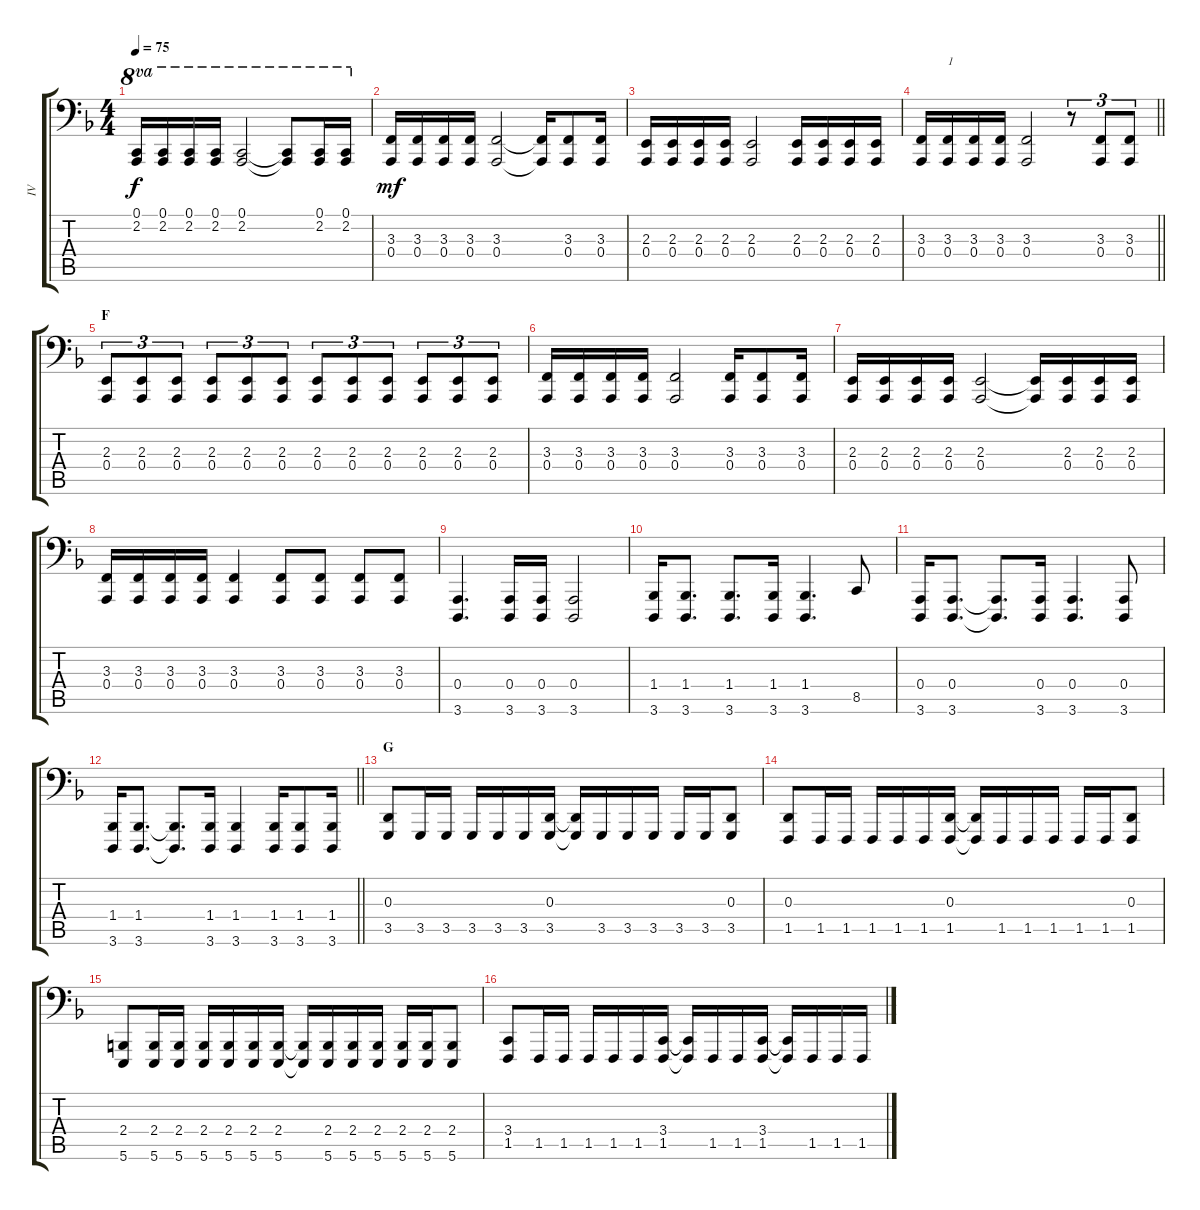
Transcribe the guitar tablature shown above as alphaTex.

\track ("IV" "IV") {instrument cello}
\staff {score tabs}
\tuning (C3 G2 D2 A1 E1 B0) {hide}
\ts (4 4)
\tempo 75
\clef f4
\ks dminor
(0.1 2.2).16{ot 8va dy f} (0.1 2.2).16{ot 8va} (0.1 2.2).16{ot 8va} (0.1 2.2).16{ot 8va} (0.1 2.2).2{ot 8va} (0.1{t} 2.2{t}).8{ot 8va} (0.1 2.2).16{ot 8va} (0.1 2.2).16{ot 8va} |
(3.3 0.4).16{dy mf} (3.3 0.4).16 (3.3 0.4).16 (3.3 0.4).16 (3.3 0.4).2 (3.3{t} 0.4{t}).16 (3.3 0.4).8 (3.3 0.4).16 |
(2.3 0.4).16 (2.3 0.4).16 (2.3 0.4).16 (2.3 0.4).16 (2.3 0.4).2 (2.3 0.4).16 (2.3 0.4).16 (2.3 0.4).16 (2.3 0.4).16 |
\barLineRight lightlight
(3.3 0.4).16 (3.3 0.4).16{txt "1"} (3.3 0.4).16 (3.3 0.4).16 (3.3 0.4).2 r.8{tu (3 2)} (3.3 0.4).8{tu (3 2)} (3.3 0.4).8{tu (3 2)} |
\section ("" "F")
(2.3 0.4).8{tu (3 2)} (2.3 0.4).8{tu (3 2)} (2.3 0.4).8{tu (3 2)} (2.3 0.4).8{tu (3 2)} (2.3 0.4).8{tu (3 2)} (2.3 0.4).8{tu (3 2)} (2.3 0.4).8{tu (3 2)} (2.3 0.4).8{tu (3 2)} (2.3 0.4).8{tu (3 2)} (2.3 0.4).8{tu (3 2)} (2.3 0.4).8{tu (3 2)} (2.3 0.4).8{tu (3 2)} |
(3.3 0.4).16 (3.3 0.4).16 (3.3 0.4).16 (3.3 0.4).16 (3.3 0.4).2 (3.3 0.4).16 (3.3 0.4).8 (3.3 0.4).16 |
(2.3 0.4).16 (2.3 0.4).16 (2.3 0.4).16 (2.3 0.4).16 (2.3 0.4).2 (2.3{t} 0.4{t}).16 (2.3 0.4).16 (2.3 0.4).16 (2.3 0.4).16 |
(3.3 0.4).16 (3.3 0.4).16 (3.3 0.4).16 (3.3 0.4).16 (3.3 0.4).4 (3.3 0.4).8 (3.3 0.4).8 (3.3 0.4).8 (3.3 0.4).8 |
(0.4 3.6).4{d} (0.4 3.6).16 (0.4 3.6).16 (0.4 3.6).2 |
(1.4 3.6).16 (1.4 3.6).8{d} (1.4 3.6).8{d} (1.4 3.6).16 (1.4 3.6).4{d} 8.5.8 |
(0.4 3.6).16 (0.4 3.6).8{d} (0.4{t} 3.6{t}).8{d} (0.4 3.6).16 (0.4 3.6).4{d} (0.4 3.6).8 |
\barLineRight lightlight
(1.4 3.6).16 (1.4 3.6).8{d} (1.4{t} 3.6{t}).8{d} (1.4 3.6).16 (1.4 3.6).4 (1.4 3.6).16 (1.4 3.6).8 (1.4 3.6).16 |
\section ("" "G")
(0.3 3.5).8 3.5.16 3.5.16 3.5.16 3.5.16 3.5.16 (0.3 3.5).16 (0.3{t} 3.5{t}).16 3.5.16 3.5.16 3.5.16 3.5.16 3.5.16 (0.3 3.5).8 |
(0.3 1.5).8 1.5.16 1.5.16 1.5.16 1.5.16 1.5.16 (0.3 1.5).16 (0.3{t} 1.5{t}).16 1.5.16 1.5.16 1.5.16 1.5.16 1.5.16 (0.3 1.5).8 |
(2.4 5.6).8 (2.4 5.6).16 (2.4 5.6).16 (2.4 5.6).16 (2.4 5.6).16 (2.4 5.6).16 (2.4 5.6).16 (2.4{t} 5.6{t}).16 (2.4 5.6).16 (2.4 5.6).16 (2.4 5.6).16 (2.4 5.6).16 (2.4 5.6).16 (2.4 5.6).8 |
(3.4 1.5).8 1.5.16 1.5.16 1.5.16 1.5.16 1.5.16 (3.4 1.5).16 (3.4{t} 1.5{t}).16 1.5.16 1.5.16 (3.4 1.5).16 (3.4{t} 1.5{t}).16 1.5.16 1.5.16 1.5.16
